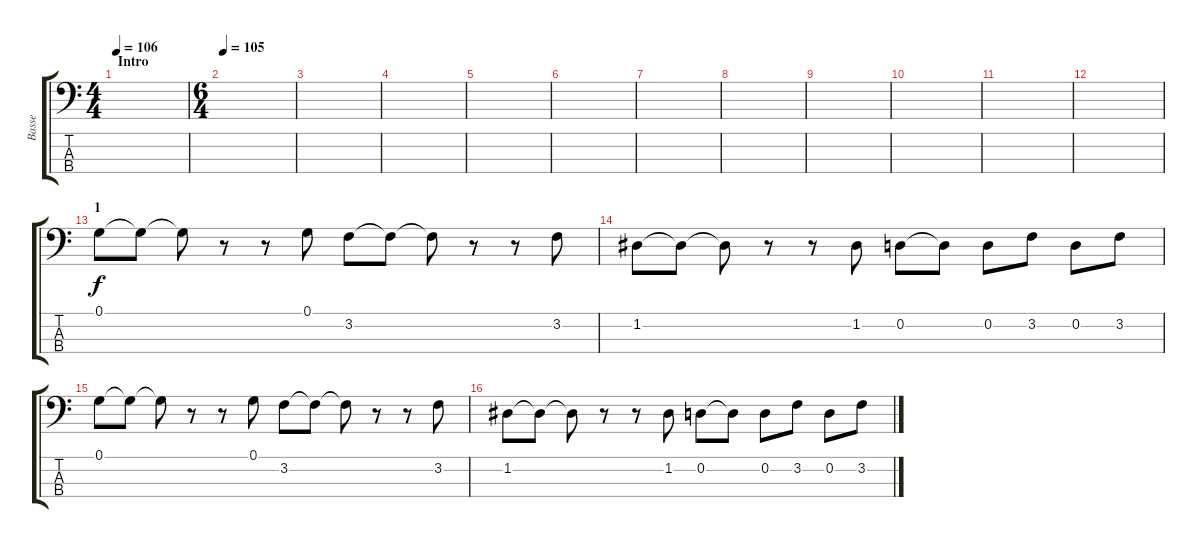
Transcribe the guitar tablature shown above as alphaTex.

\track ("Basse" "Basse") {instrument acousticbass}
\staff {score tabs}
\tuning (G2 D2 A1 D1) {hide}
\ts (4 4)
\section ("" "Intro")
\tempo 106
\tempo 82
\tempo 106
\clef f4
\ks c
|
\ts (6 4)
\tempo 105
|
|
|
|
|
|
|
|
|
|
|
\section ("" "1")
0.1.8{instrument lead8bassandlead} 0.1{t}.8 0.1{t}.8 r.8 r.8 0.1.8 3.2.8 3.2{t}.8 3.2{t}.8 r.8 r.8 3.2.8 |
1.2.8 1.2{t}.8 1.2{t}.8 r.8 r.8 1.2.8 0.2.8 0.2{t}.8 0.2.8 3.2.8 0.2.8 3.2.8 |
0.1.8 0.1{t}.8 0.1{t}.8 r.8 r.8 0.1.8 3.2.8 3.2{t}.8 3.2{t}.8 r.8 r.8 3.2.8 |
1.2.8 1.2{t}.8 1.2{t}.8 r.8 r.8 1.2.8 0.2.8 0.2{t}.8 0.2.8 3.2.8 0.2.8 3.2.8
